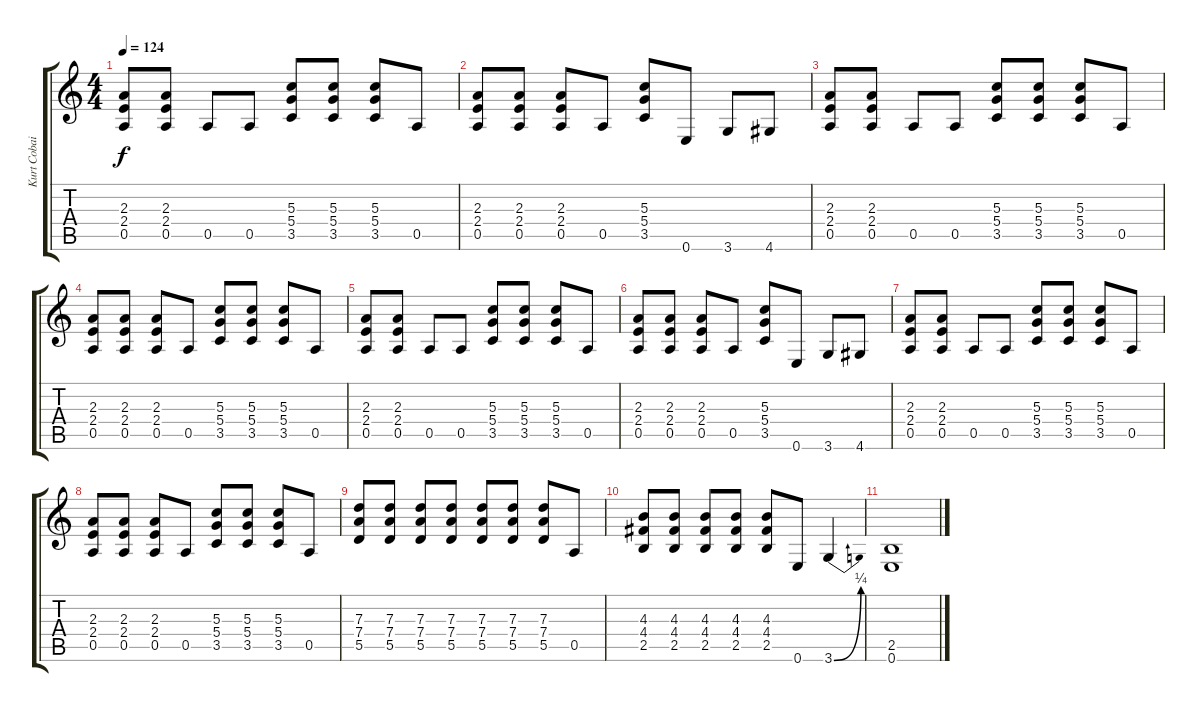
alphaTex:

\track ("Kurt Cobain" "Kurt Cobai") {instrument electricguitarclean}
\staff {score tabs}
\tuning (E4 B3 G3 D3 A2 E2) {hide}
\ts (4 4)
\tempo 124
\clef g2
\ks c
(2.3 2.4 0.5).8{dy f} (2.3 2.4 0.5).8 0.5.8 0.5.8 (5.3 5.4 3.5).8 (5.3 5.4 3.5).8 (5.3 5.4 3.5).8 0.5.8 |
(2.3 2.4 0.5).8 (2.3 2.4 0.5).8 (2.3 2.4 0.5).8 0.5.8 (5.3 5.4 3.5).8 0.6.8 3.6.8 4.6.8 |
(2.3 2.4 0.5).8 (2.3 2.4 0.5).8 0.5.8 0.5.8 (5.3 5.4 3.5).8 (5.3 5.4 3.5).8 (5.3 5.4 3.5).8 0.5.8 |
(2.3 2.4 0.5).8 (2.3 2.4 0.5).8 (2.3 2.4 0.5).8 0.5.8 (5.3 5.4 3.5).8 (5.3 5.4 3.5).8 (5.3 5.4 3.5).8 0.5.8 |
(2.3 2.4 0.5).8 (2.3 2.4 0.5).8 0.5.8 0.5.8 (5.3 5.4 3.5).8 (5.3 5.4 3.5).8 (5.3 5.4 3.5).8 0.5.8 |
(2.3 2.4 0.5).8 (2.3 2.4 0.5).8 (2.3 2.4 0.5).8 0.5.8 (5.3 5.4 3.5).8 0.6.8 3.6.8 4.6.8 |
(2.3 2.4 0.5).8 (2.3 2.4 0.5).8 0.5.8 0.5.8 (5.3 5.4 3.5).8 (5.3 5.4 3.5).8 (5.3 5.4 3.5).8 0.5.8 |
(2.3 2.4 0.5).8 (2.3 2.4 0.5).8 (2.3 2.4 0.5).8 0.5.8 (5.3 5.4 3.5).8 (5.3 5.4 3.5).8 (5.3 5.4 3.5).8 0.5.8 |
(7.3 7.4 5.5).8 (7.3 7.4 5.5).8 (7.3 7.4 5.5).8 (7.3 7.4 5.5).8 (7.3 7.4 5.5).8 (7.3 7.4 5.5).8 (7.3 7.4 5.5).8 0.5.8 |
(4.3 4.4 2.5).8 (4.3 4.4 2.5).8 (4.3 4.4 2.5).8 (4.3 4.4 2.5).8 (4.3 4.4 2.5).8 0.6.8 3.6{be (bend 0 0 60 1)}.4 |
(2.5 0.6).1
